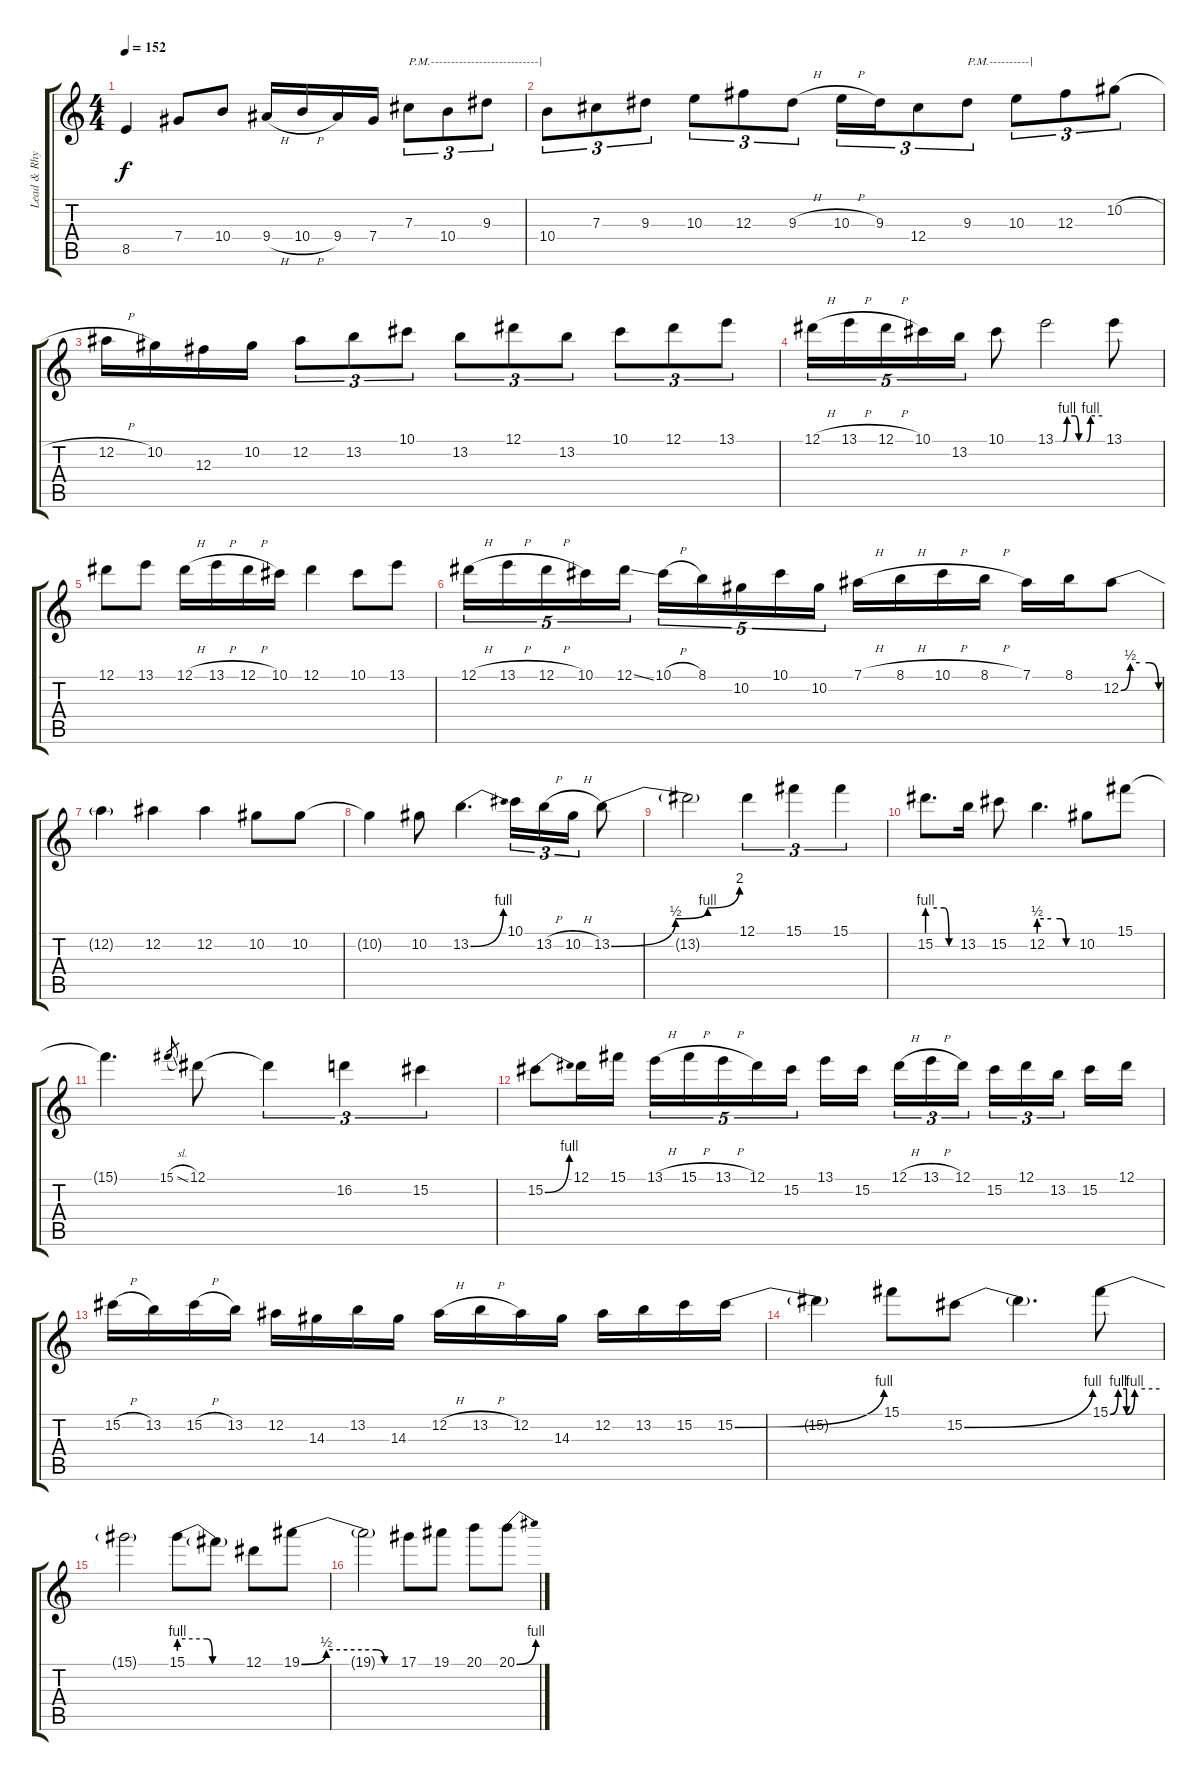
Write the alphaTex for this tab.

\track ("Lead & Rhythm Guitar - Slash" "Lead & Rhy") {instrument distortionguitar}
\staff {score tabs}
\tuning (Eb4 Bb3 Gb3 Db3 Ab2 Eb2) {hide}
\ts (4 4)
\tempo 152
\clef g2
\ks c
8.5{t}.4{dy f} 7.4.8 10.4.8 9.4{h}.16 10.4{h}.16 9.4.16 7.4.16 7.3.8{tu (3 2) txt "P.M.---------------------------|"} 10.4.8{tu (3 2)} 9.3.8{tu (3 2)} |
10.4.8{tu (3 2)} 7.3.8{tu (3 2)} 9.3.8{tu (3 2)} 10.3.8{tu (3 2)} 12.3.8{tu (3 2)} 9.3{h}.8{tu (3 2)} 10.3{h}.16{tu (3 2)} 9.3.16{tu (3 2)} 12.4.8{tu (3 2)} 9.3.8{tu (3 2) txt "P.M.----------|"} 10.3.8{tu (3 2)} 12.3.8{tu (3 2)} 10.2{h}.8{tu (3 2)} |
12.2{h}.16 10.2.16 12.3.16 10.2.16 12.2.8{tu (3 2)} 13.2.8{tu (3 2)} 10.1.8{tu (3 2)} 13.2.8{tu (3 2)} 12.1.8{tu (3 2)} 13.2.8{tu (3 2)} 10.1.8{tu (3 2)} 12.1.8{tu (3 2)} 13.1.8{tu (3 2)} |
12.1{h}.16{tu (5 4)} 13.1{h}.16{tu (5 4)} 12.1{h}.16{tu (5 4)} 10.1.16{tu (5 4)} 13.2.16{tu (5 4)} 10.1.8 13.1{be (custom 0 0 10 0 15 4 25 4 30 0 40 0 45 4 60 4)}.2 13.1.8 |
12.1.8 13.1.8 12.1{h}.16 13.1{h}.16 12.1{h}.16 10.1.16 12.1.4 10.1.8 13.1.8 |
12.1{h}.16{tu (5 4)} 13.1{h}.16{tu (5 4)} 12.1{h}.16{tu (5 4)} 10.1.16{tu (5 4)} 12.1{ss}.16{tu (5 4)} 10.1{h}.16{tu (5 4)} 8.1.16{tu (5 4)} 10.2.16{tu (5 4)} 10.1.16{tu (5 4)} 10.2.16{tu (5 4)} 7.1{h}.16 8.1{h}.16 10.1{h}.16 8.1{h}.16 7.1.16 8.1.16 12.2{be (custom 0 0 15 2 30 2 45 2 60 0)}.8 |
12.2{t}.4 12.2.4 12.2.4 10.2.8 10.2.8 |
10.2{t}.4 10.2.8 13.2{be (bend 0 0 60 4)}.4{d} 10.1.16{tu (3 2)} 13.2{h}.16{tu (3 2)} 10.2{h}.16{tu (3 2)} 13.2{be (custom 0 0 30 2 45 4 60 8)}.8 |
13.2{t}.2 12.1.4{tu (3 2)} 15.1.4{tu (3 2)} 15.1.4{tu (3 2)} |
15.2{be (custom 0 4 20 4 35 4 45 0 60 0)}.8{d} 13.2.16 15.2.8 12.2{be (custom 0 2 20 2 35 2 45 0 60 0)}.4{d} 10.2.8 15.1.8 |
15.1{t}.4{d} 15.1{sl}.8{gr} 12.1.8 12.1{t}.4{tu (3 2)} 16.2.4{tu (3 2)} 15.2.4{tu (3 2)} |
15.2{be (bend 0 0 60 4)}.8 12.1.16 15.1.16 13.1{h}.16{tu (5 4)} 15.1{h}.16{tu (5 4)} 13.1{h}.16{tu (5 4)} 12.1.16{tu (5 4)} 15.2.16{tu (5 4)} 13.1.16 15.2.16 12.1{h}.16{tu (3 2)} 13.1{h}.16{tu (3 2)} 12.1.16{tu (3 2)} 15.2.16{tu (3 2)} 12.1.16{tu (3 2)} 13.2.16{tu (3 2)} 15.2.16 12.1.16 |
15.2{h}.16 13.2.16 15.2{h}.16 13.2.16 12.2.16 14.3.16 13.2.16 14.3.16 12.2{h}.16 13.2{h}.16 12.2.16 14.3.16 12.2.16 13.2.16 15.2.16 15.2{be (bend 0 0 60 4)}.16 |
15.2{t}.4 15.1.8 15.2{be (bend 0 0 60 4)}.8 15.2{t}.4{d} 15.1{be (custom 0 0 10 4 20 4 20 0 30 4 60 4)}.8 |
15.1{t}.2 15.1{be (custom 0 4 25 4 30 0 60 0)}.8 15.1{t}.8 12.1.8 19.1{be (custom 0 0 15 2 45 2 50 0 60 0)}.8 |
19.1{t}.2 17.1.8 19.1.8 20.1.8 20.1{be (bend 0 0 60 4)}.8
